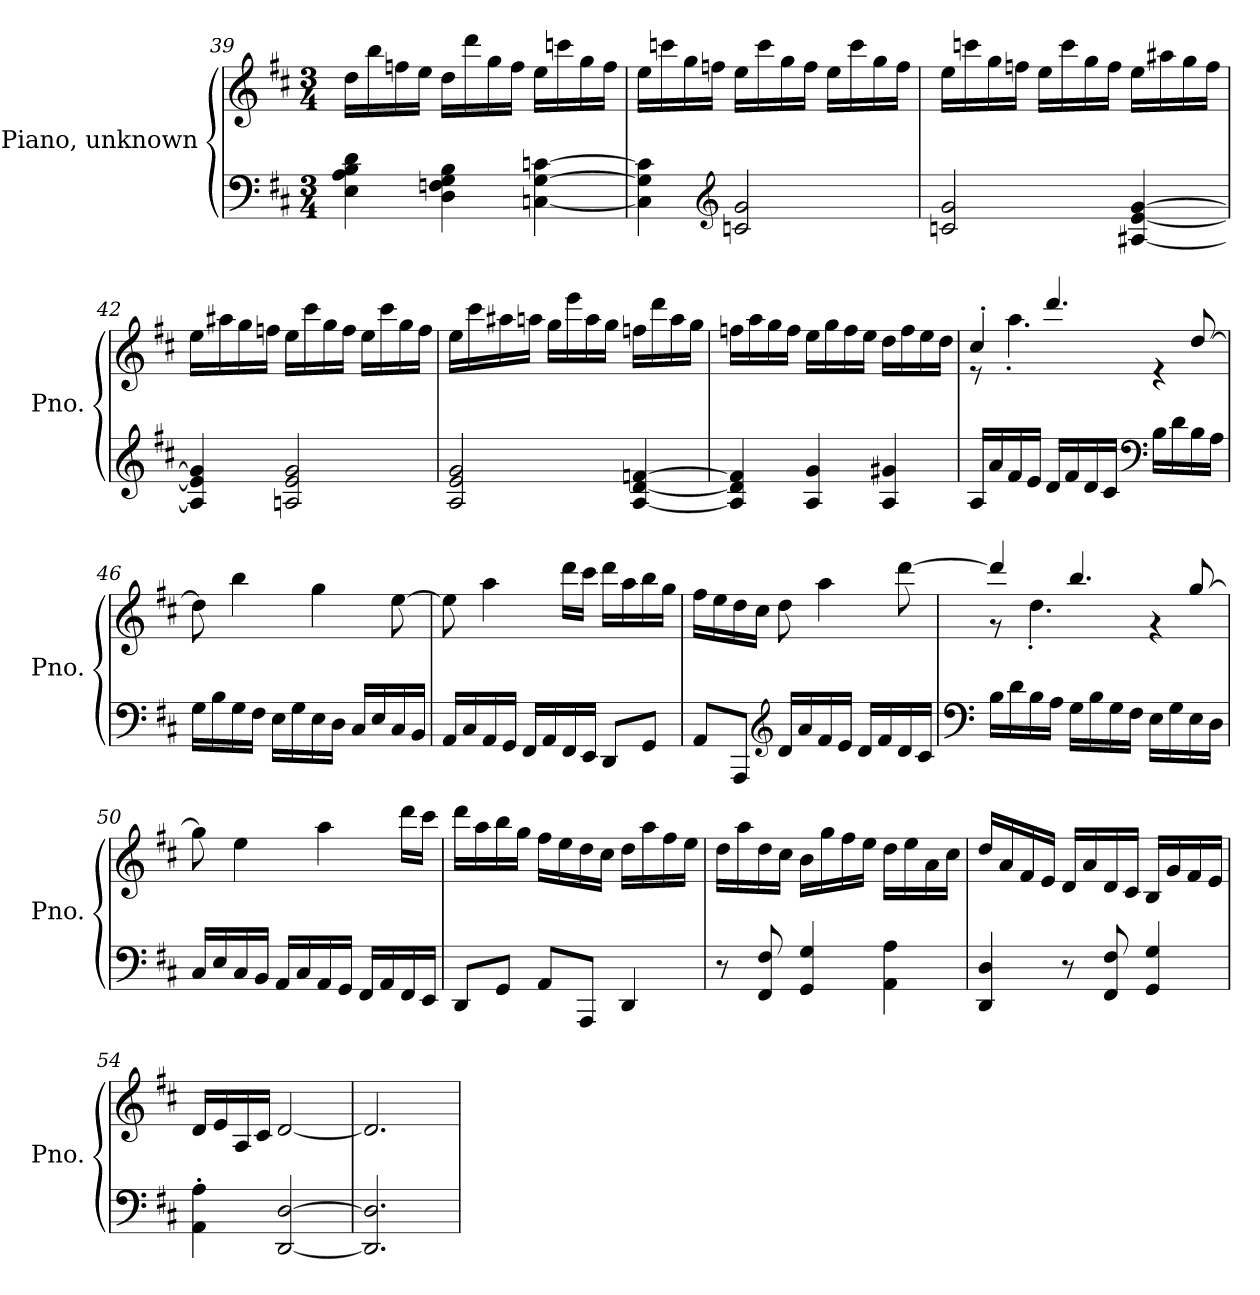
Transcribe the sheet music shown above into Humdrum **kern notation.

**kern	**kern
*part1	*part1
*staff2	*staff1
*I"Piano, unknown	*
*I'Pno.	*
!!LO:LB:g=z
*clefF4	*clefG2
*k[f#c#]	*k[f#c#]
*M3/4	*M3/4
=39	=39
4E\ 4A\ 4B\ 4d\	16dd\LL
.	16bb\
.	16ffn\
.	16ee\JJ
4D\ 4Fn\ 4G\ 4B\	16dd\LL
.	16ddd\
.	16gg\
.	16ff\JJ
[4Cn\ [4G\ [4cn\	16ee\LL
.	16cccn\
.	16gg\
.	16ff\JJ
=40	=40
4C\] 4G\] 4c\]	16ee\LL
.	16cccn\
.	16gg\
.	16ffn\JJ
*clefG2	*
2cn/ 2g/	16ee\LL
.	16ccc\
.	16gg\
.	16ff\JJ
.	16ee\LL
.	16ccc\
.	16gg\
.	16ff\JJ
=41	=41
2cn/ 2g/	16ee\LL
.	16cccn\
.	16gg\
.	16ffn\JJ
.	16ee\LL
.	16ccc\
.	16gg\
.	16ff\JJ
[4A#X/ [4e/ [4g/	16ee\LL
.	16aa#X\
.	16gg\
.	16ff\JJ
!!LO:LB:g=z
=42	=42
4A#/] 4e/] 4g/]	16ee\LL
.	16aa#X\
.	16gg\
.	16ffn\JJ
2An/ 2e/ 2g/	16ee\LL
.	16ccc#\
.	16gg\
.	16ff\JJ
.	16ee\LL
.	16ccc#\
.	16gg\
.	16ff\JJ
=43	=43
2A/ 2e/ 2g/	16ee\LL
.	16ccc#\
.	16aa#X\
.	16aan\JJ
.	16gg\LL
.	16eee\
.	16aa\
.	16gg\JJ
[4A/ [4d/ [4fn/	16ffn\LL
.	16ddd\
.	16aa\
.	16gg\JJ
=44	=44
4A/] 4d/] 4f/]	16ffn\LL
.	16aa\
.	16gg\
.	16ff\JJ
4A/ 4g/	16ee\LL
.	16gg\
.	16ff\
.	16ee\JJ
4A/ 4g#X/	16dd\LL
.	16ff\
.	16ee\
.	16dd\JJ
!!LO:LB:g=z
=45	=45
*	*^
16A/LL	4cc#'/	8r
16a/	.	.
16f#/	.	4.aa'\
16e/JJ	.	.
16d/LL	4.ddd/	.
16f#/	.	.
16d/	.	.
16c#/JJ	.	.
*clefF4	*	*
16B\LL	.	4r
16d\	.	.
16B\	[8dd/	.
16A\JJ	.	.
*	*v	*v
=46	=46
16G\LL	8dd\]
16B\	.
16G\	4bb\
16F#\JJ	.
16E\LL	.
16G\	.
16E\	4gg\
16D\JJ	.
16C#/LL	.
16E/	.
16C#/	[8ee\
16BB/JJ	.
=47	=47
16AA/LL	8ee\]
16C#/	.
16AA/	4aa\
16GG/JJ	.
16FF#/LL	.
16AA/	.
16FF#/	16ddd\LL
16EE/JJ	16ccc#\JJ
8DD/L	16ddd\LL
.	16aa\
8GG/J	16bb\
.	16gg\JJ
!!LO:LB:g=z
=48	=48
8AA/L	16ff#\LL
.	16ee\
8AAA/J	16dd\
.	16cc#\JJ
*clefG2	*
16d/LL	8dd\
16a/	.
16f#/	4aa\
16e/JJ	.
16d/LL	.
16f#/	.
16d/	[8ddd\
16c#/JJ	.
=49	=49
*clefF4	*
*	*^
16B\LL	4ddd/]	8r
16d\	.	.
16B\	.	4.dd'\
16A\JJ	.	.
16G\LL	4.bb/	.
16B\	.	.
16G\	.	.
16F#\JJ	.	.
16E\LL	.	4r
16G\	.	.
16E\	[8gg/	.
16D\JJ	.	.
*	*v	*v
=50	=50
16C#/LL	8gg\]
16E/	.
16C#/	4ee\
16BB/JJ	.
16AA/LL	.
16C#/	.
16AA/	4aa\
16GG/JJ	.
16FF#/LL	.
16AA/	.
16FF#/	16ddd\LL
16EE/JJ	16ccc#\JJ
!!LO:LB:g=z
=51	=51
8DD/L	16ddd\LL
.	16aa\
8GG/J	16bb\
.	16gg\JJ
8AA/L	16ff#\LL
.	16ee\
8AAA/J	16dd\
.	16cc#\JJ
4DD/	16dd\LL
.	16aa\
.	16ff#\
.	16ee\JJ
=52	=52
8r	16dd\LL
.	16aa\
8FF#/ 8F#/	16dd\
.	16cc#\JJ
4GG/ 4G/	16b\LL
.	16gg\
.	16ff#\
.	16ee\JJ
4AA\ 4A\	16dd\LL
.	16ee\
.	16a\
.	16cc#\JJ
=53	=53
4DD/ 4D/	16dd/LL
.	16a/
.	16f#/
.	16e/JJ
8r	16d/LL
.	16a/
8FF#/ 8F#/	16d/
.	16c#/JJ
4GG/ 4G/	16B/LL
.	16g/
.	16f#/
.	16e/JJ
=54	=54
4AA\' 4A\'	16d/LL
.	16e/
.	16A/
.	16c#/JJ
[2DD/ [2D/	[2d/
!!LO:PB:g=z
=55	=55
2.DD/] 2.D/]	2.d/]
=	=
*-	*-
